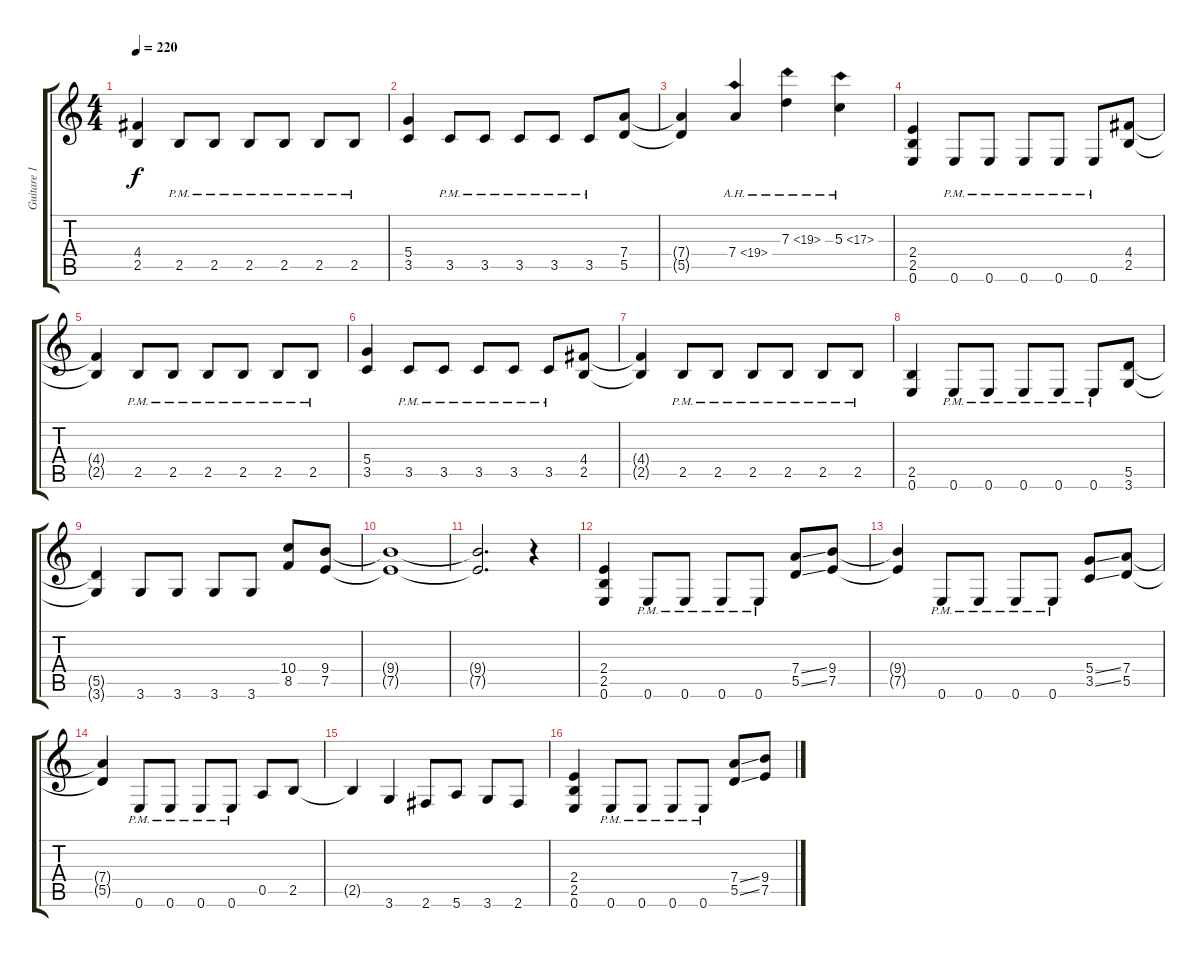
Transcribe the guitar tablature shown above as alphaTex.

\track ("Guitare 1" "Guitare 1") {instrument distortionguitar}
\staff {score tabs}
\tuning (E4 B3 G3 D3 A2 E2) {hide}
\ts (4 4)
\tempo 220
\clef g2
\ks c
(4.4{t} 2.5{t}).4{dy f} 2.5{pm}.8 2.5{pm}.8 2.5{pm}.8 2.5{pm}.8 2.5{pm}.8 2.5{pm}.8 |
(5.4 3.5).4 3.5{pm}.8 3.5{pm}.8 3.5{pm}.8 3.5{pm}.8 3.5{pm}.8 (7.4 5.5).8 |
(7.4{t} 5.5{t}).4 7.4{ah 12}.4 7.3{ah 12}.4 5.3{ah 12}.4 |
(2.4 2.5 0.6).4 0.6{pm}.8 0.6{pm}.8 0.6{pm}.8 0.6{pm}.8 0.6{pm}.8 (4.4 2.5).8 |
(4.4{t} 2.5{t}).4 2.5{pm}.8 2.5{pm}.8 2.5{pm}.8 2.5{pm}.8 2.5{pm}.8 2.5{pm}.8 |
(5.4 3.5).4 3.5{pm}.8 3.5{pm}.8 3.5{pm}.8 3.5{pm}.8 3.5{pm}.8 (4.4 2.5).8 |
(4.4{t} 2.5{t}).4 2.5{pm}.8 2.5{pm}.8 2.5{pm}.8 2.5{pm}.8 2.5{pm}.8 2.5{pm}.8 |
(2.5 0.6).4 0.6{pm}.8 0.6{pm}.8 0.6{pm}.8 0.6{pm}.8 0.6{pm}.8 (5.5 3.6).8 |
(5.5{t} 3.6{t}).4 3.6.8 3.6.8 3.6.8 3.6.8 (10.4 8.5).8 (9.4 7.5).8 |
(9.4{t} 7.5{t}).1 |
(9.4{t} 7.5{t}).2{d} r.4 |
(2.4 2.5 0.6).4 0.6{pm}.8 0.6{pm}.8 0.6{pm}.8 0.6{pm}.8 (7.4{ss} 5.5{ss}).8 (9.4 7.5).8 |
(9.4{t} 7.5{t}).4 0.6{pm}.8 0.6{pm}.8 0.6{pm}.8 0.6{pm}.8 (5.4{ss} 3.5{ss}).8 (7.4 5.5).8 |
(7.4{t} 5.5{t}).4 0.6{pm}.8 0.6{pm}.8 0.6{pm}.8 0.6{pm}.8 0.5.8 2.5.8 |
2.5{t}.4 3.6.4 2.6.8 5.6.8 3.6.8 2.6.8 |
(2.4 2.5 0.6).4 0.6{pm}.8 0.6{pm}.8 0.6{pm}.8 0.6{pm}.8 (7.4{ss} 5.5{ss}).8 (9.4 7.5).8
